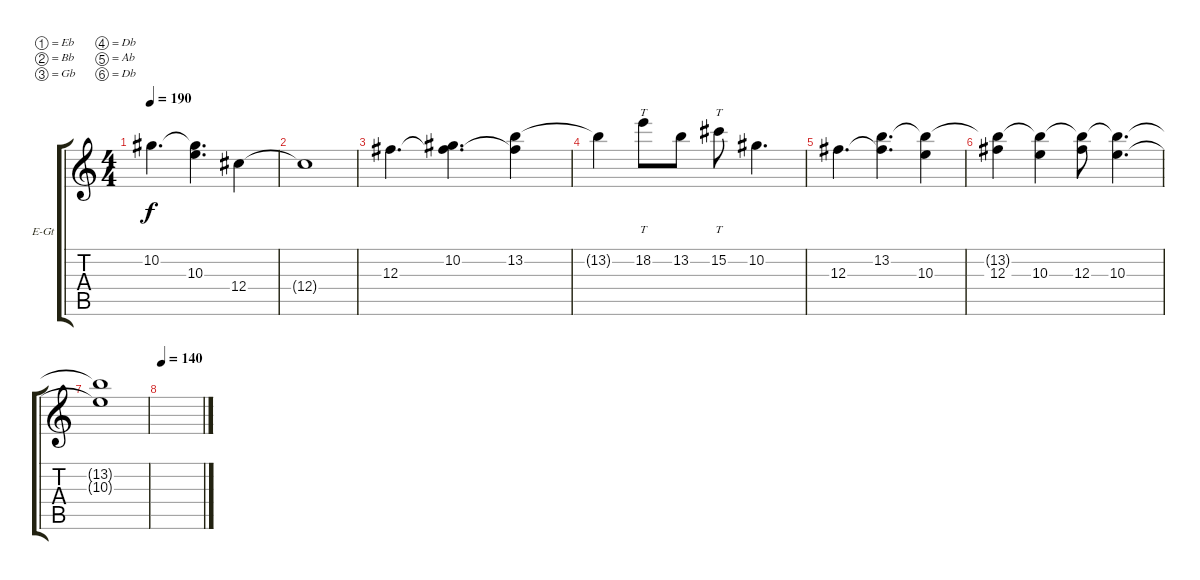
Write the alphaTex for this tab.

\defaultSystemsLayout 4
\bracketExtendMode groupsimilarinstruments
\firstSystemTrackNameOrientation horizontal
\otherSystemsTrackNameOrientation horizontal
\track ("Electric Guitar" "E-Gt") {instrument distortionguitar}
\staff {score tabs}
\tuning (Eb4 Bb3 Gb3 Db3 Ab2 Db2)
\ts (4 4)
\tempo 190
\clef g2
\scale
0.333333
\ks c
10.2.4{d dy f} (10.3 10.2{t}).4{d} 12.4.4 |
\scale
0.333333 12.4{t}.1 |
\scale
0.333333 12.3.4{d} (10.2 12.3{t}).4{d} (13.2 12.3{t}).4 |
\scale
0.333333 13.2{t}.4 18.2.8{tt} 13.2.8 15.2.8{tt} 10.2.4{d} |
\scale
0.333333 12.3.4{d} (13.2 12.3{t}).4{d} (10.3 13.2{t}).4 |
\scale
0.333333 (12.3 13.2{t}).4 (10.3 13.2{t}).4 (12.3 13.2{t}).8 (10.3 13.2{t}).4{d} |
\scale
0.333333 (10.3{t} 13.2{t}).1 |
\tempo 140
\scale
0.333333 |
\scale
0.333333 |
\scale
0.333333 |
\scale
0.333333 |
\scale
0.333333 |
\scale
0.333333 |
\scale
0.333333 |
\scale
0.333333 |
\scale
0.333333
